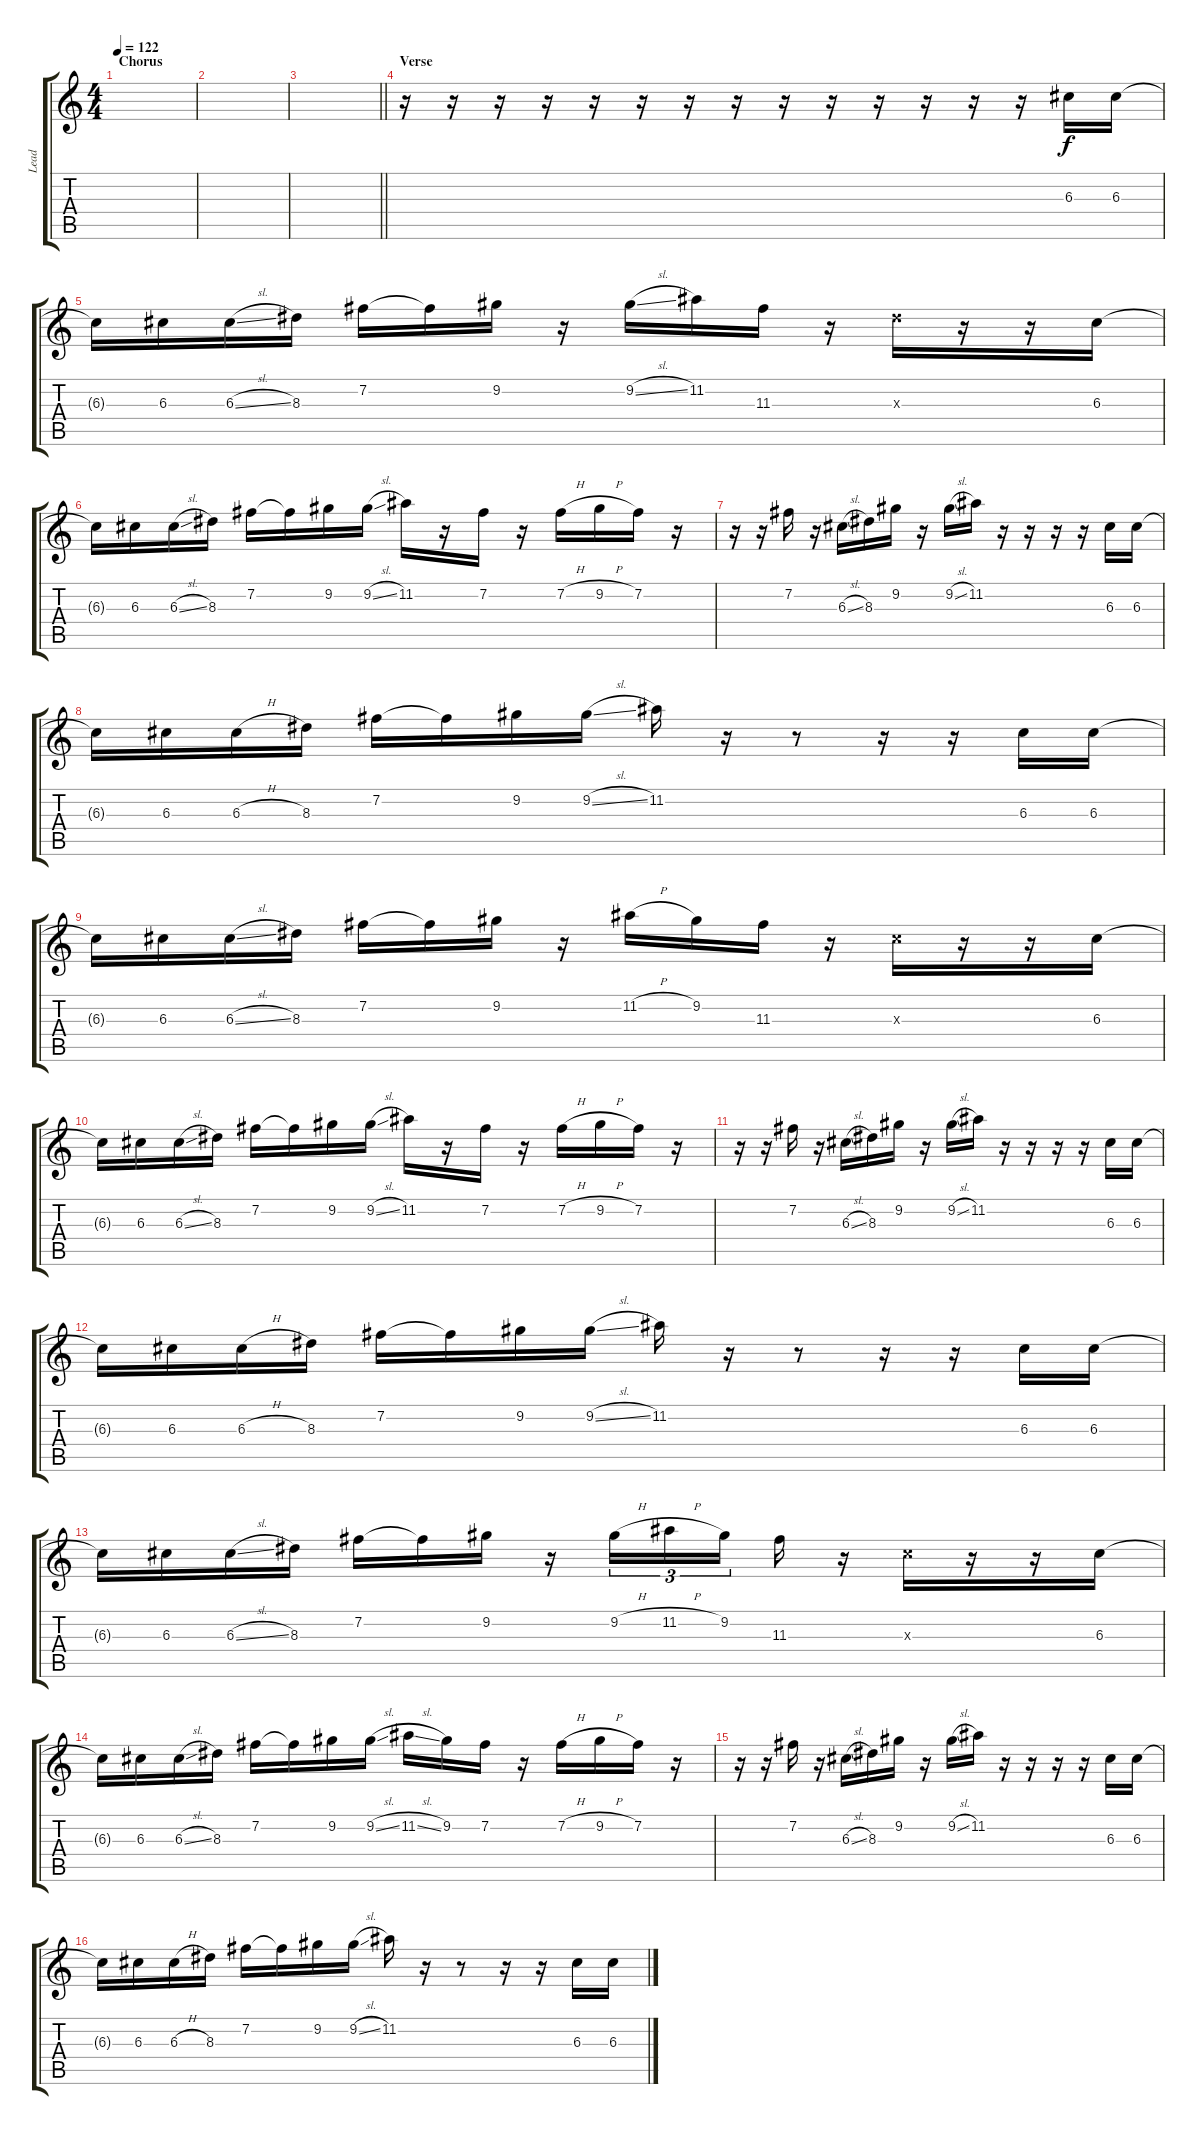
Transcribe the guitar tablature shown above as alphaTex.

\track ("Lead" "Lead") {instrument electricguitarclean}
\staff {score tabs}
\tuning (E4 B3 G3 D3 A2 E2) {hide}
\ts (4 4)
\section ("" "Chorus")
\tempo 122
\clef g2
\ks c
|
|
\barLineRight lightlight
|
\section ("" "Verse")
r.16 r.16 r.16 r.16 r.16 r.16 r.16 r.16 r.16 r.16 r.16 r.16 r.16 r.16 6.3.16{dy f} 6.3.16 |
6.3{t}.16 6.3.16 6.3{sl}.16 8.3.16 7.2.16 7.2{t}.16 9.2.16 r.16 9.2{sl}.16 11.2.16 11.3.16 r.16 8.3{x}.16 r.16 r.16 6.3.16 |
6.3{t}.16 6.3.16 6.3{sl}.16 8.3.16 7.2.16 7.2{t}.16 9.2.16 9.2{sl}.16 11.2.16 r.16 7.2.16 r.16 7.2{h}.16 9.2{h}.16 7.2.16 r.16 |
r.16 r.16 7.2.16 r.16 6.3{sl}.16 8.3.16 9.2.16 r.16 9.2{sl}.16 11.2.16 r.16 r.16 r.16 r.16 6.3.16 6.3.16 |
6.3{t}.16 6.3.16 6.3{h}.16 8.3.16 7.2.16 7.2{t}.16 9.2.16 9.2{sl}.16 11.2.16 r.16 r.8 r.16 r.16 6.3.16 6.3.16 |
6.3{t}.16 6.3.16 6.3{sl}.16 8.3.16 7.2.16 7.2{t}.16 9.2.16 r.16 11.2{h}.16 9.2.16 11.3.16 r.16 6.3{x}.16 r.16 r.16 6.3.16 |
6.3{t}.16 6.3.16 6.3{sl}.16 8.3.16 7.2.16 7.2{t}.16 9.2.16 9.2{sl}.16 11.2.16 r.16 7.2.16 r.16 7.2{h}.16 9.2{h}.16 7.2.16 r.16 |
r.16 r.16 7.2.16 r.16 6.3{sl}.16 8.3.16 9.2.16 r.16 9.2{sl}.16 11.2.16 r.16 r.16 r.16 r.16 6.3.16 6.3.16 |
6.3{t}.16 6.3.16 6.3{h}.16 8.3.16 7.2.16 7.2{t}.16 9.2.16 9.2{sl}.16 11.2.16 r.16 r.8 r.16 r.16 6.3.16 6.3.16 |
6.3{t}.16 6.3.16 6.3{sl}.16 8.3.16 7.2.16 7.2{t}.16 9.2.16 r.16 9.2{h}.16{tu (3 2)} 11.2{h}.16{tu (3 2)} 9.2.16{tu (3 2) beam splitsecondary} 11.3.16 r.16 6.3{x}.16 r.16 r.16 6.3.16 |
6.3{t}.16 6.3.16 6.3{sl}.16 8.3.16 7.2.16 7.2{t}.16 9.2.16 9.2{sl}.16 11.2{sl}.16 9.2.16 7.2.16 r.16 7.2{h}.16 9.2{h}.16 7.2.16 r.16 |
r.16 r.16 7.2.16 r.16 6.3{sl}.16 8.3.16 9.2.16 r.16 9.2{sl}.16 11.2.16 r.16 r.16 r.16 r.16 6.3.16 6.3.16 |
6.3{t}.16 6.3.16 6.3{h}.16 8.3.16 7.2.16 7.2{t}.16 9.2.16 9.2{sl}.16 11.2.16 r.16 r.8 r.16 r.16 6.3.16 6.3.16
